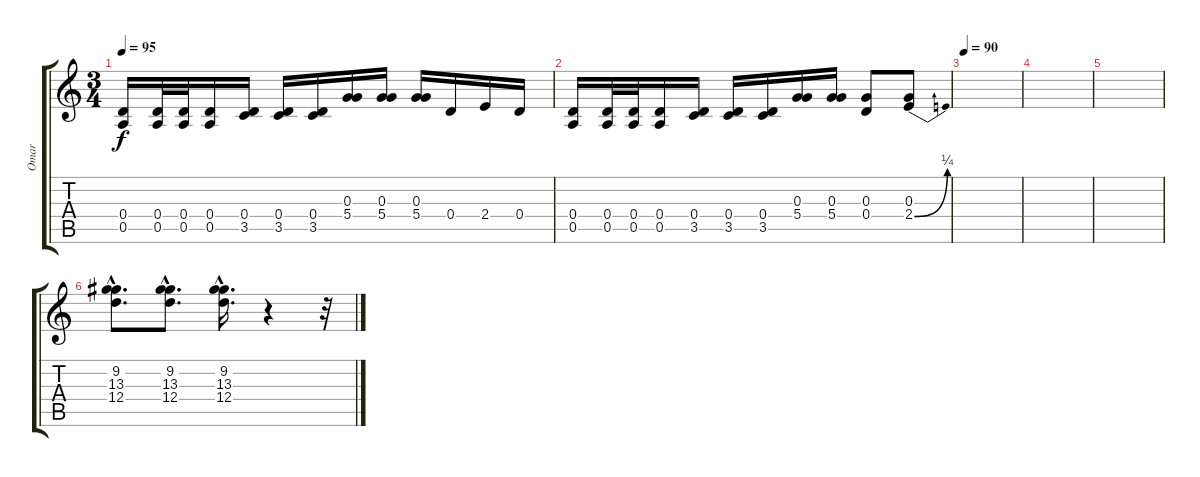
\track ("Omar" "Omar") {instrument overdrivenguitar}
\staff {score tabs}
\tuning (E4 B3 G3 D3 A2 E2) {hide}
\ts (3 4)
\tempo 95
\clef g2
\ks c
(0.4 0.5).16{dy f instrument overdrivenguitar} (0.4 0.5).32 (0.4 0.5).32 (0.4 0.5).16 (0.4 3.5).16 (0.4 3.5).16 (0.4 3.5).16 (0.3 5.4).16 (0.3 5.4).16 (0.3 5.4).16 0.4.16 2.4.16 0.4.16 |
(0.4 0.5).16 (0.4 0.5).32 (0.4 0.5).32 (0.4 0.5).16 (0.4 3.5).16 (0.4 3.5).16 (0.4 3.5).16 (0.3 5.4).16 (0.3 5.4).16 (0.3 0.4).8 (0.3 2.4{be (bend 0 0 60 1)}).8 |
\tempo 90
|
|
|
(9.2{hac} 13.3{hac} 12.4{hac}).8{d instrument overdrivenguitar} (9.2{hac} 13.3{hac} 12.4{hac}).8{d} (9.2{hac} 13.3{hac} 12.4{hac}).16{d} r.4 r.32
